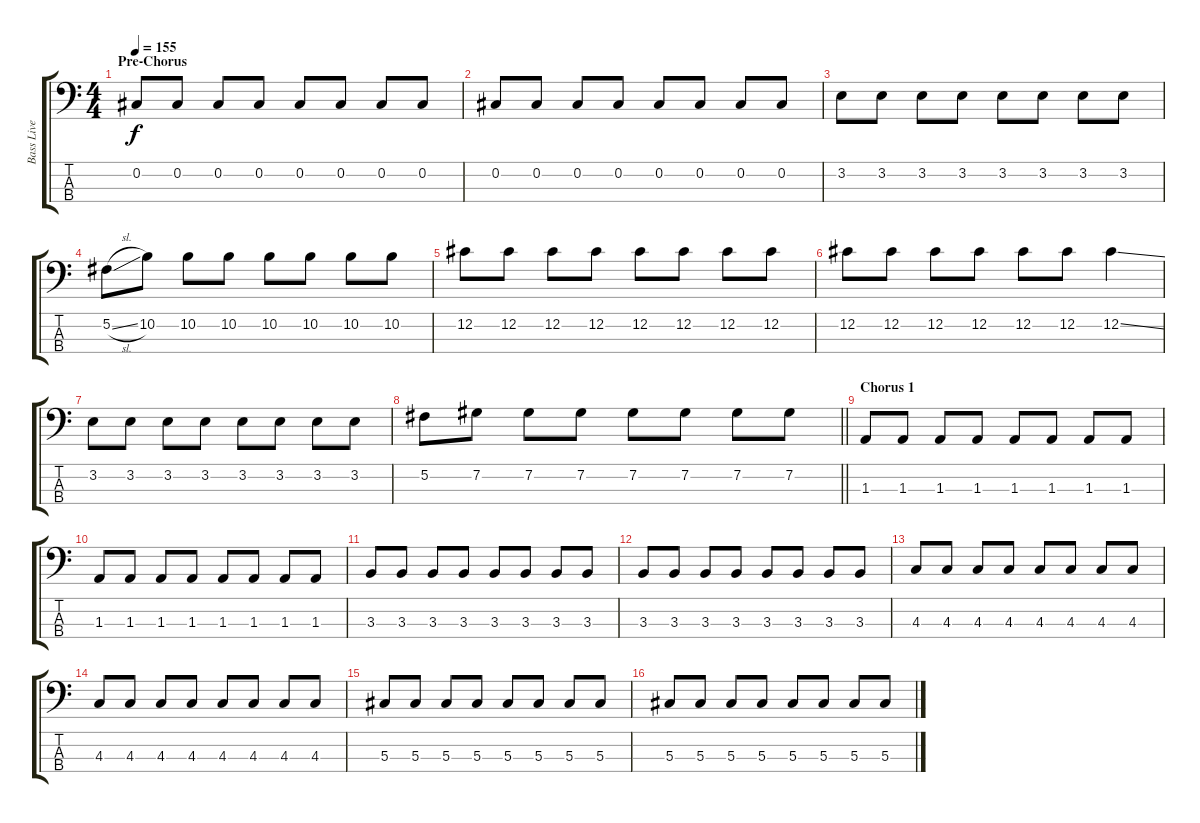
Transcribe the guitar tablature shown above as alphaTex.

\track ("Bass Live (-1/2 step version)" "Bass Live ") {mute instrument acousticguitarsteel}
\staff {score tabs}
\tuning (Gb2 Db2 Ab1 Db1) {hide}
\ts (4 4)
\section ("" "Pre-Chorus")
\tempo 155
\clef f4
\ks c
0.2.8{dy f} 0.2.8 0.2.8 0.2.8 0.2.8 0.2.8 0.2.8 0.2.8 |
0.2.8 0.2.8 0.2.8 0.2.8 0.2.8 0.2.8 0.2.8 0.2.8 |
3.2.8 3.2.8 3.2.8 3.2.8 3.2.8 3.2.8 3.2.8 3.2.8 |
5.2{sl}.8 10.2.8 10.2.8 10.2.8 10.2.8 10.2.8 10.2.8 10.2.8 |
12.2.8 12.2.8 12.2.8 12.2.8 12.2.8 12.2.8 12.2.8 12.2.8 |
12.2.8 12.2.8 12.2.8 12.2.8 12.2.8 12.2.8 12.2{ss}.4 |
3.2.8 3.2.8 3.2.8 3.2.8 3.2.8 3.2.8 3.2.8 3.2.8 |
\barLineRight lightlight
5.2.8 7.2.8 7.2.8 7.2.8 7.2.8 7.2.8 7.2.8 7.2.8 |
\section ("" "Chorus 1")
1.3.8 1.3.8 1.3.8 1.3.8 1.3.8 1.3.8 1.3.8 1.3.8 |
1.3.8 1.3.8 1.3.8 1.3.8 1.3.8 1.3.8 1.3.8 1.3.8 |
3.3.8 3.3.8 3.3.8 3.3.8 3.3.8 3.3.8 3.3.8 3.3.8 |
3.3.8 3.3.8 3.3.8 3.3.8 3.3.8 3.3.8 3.3.8 3.3.8 |
4.3.8 4.3.8 4.3.8 4.3.8 4.3.8 4.3.8 4.3.8 4.3.8 |
4.3.8 4.3.8 4.3.8 4.3.8 4.3.8 4.3.8 4.3.8 4.3.8 |
5.3.8 5.3.8 5.3.8 5.3.8 5.3.8 5.3.8 5.3.8 5.3.8 |
5.3.8 5.3.8 5.3.8 5.3.8 5.3.8 5.3.8 5.3.8 5.3.8
